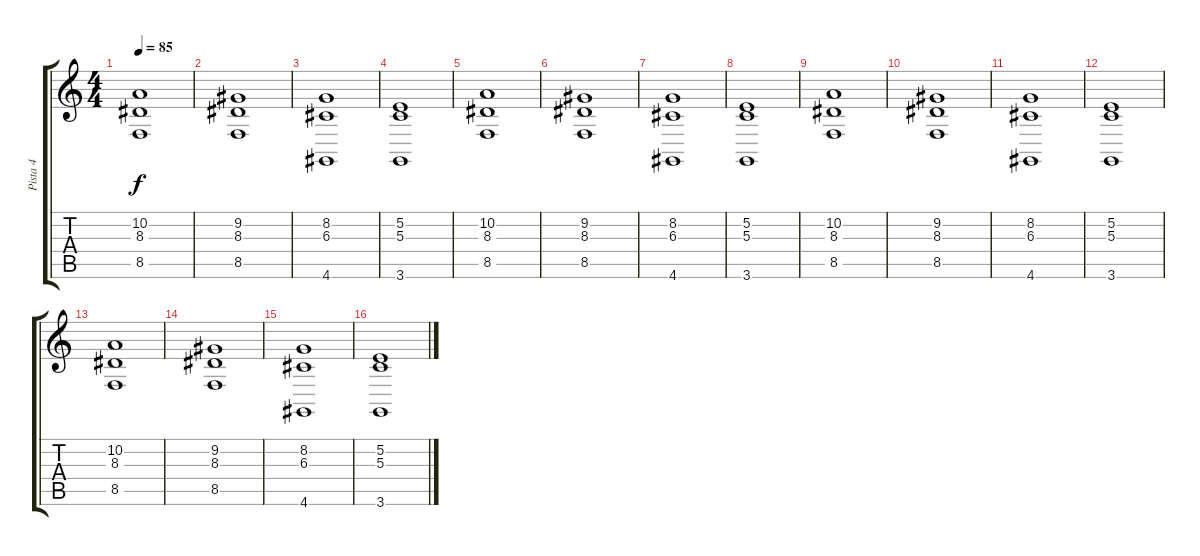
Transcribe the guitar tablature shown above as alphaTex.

\track ("Pista 4" "Pista 4") {instrument acousticgrandpiano}
\staff {score tabs}
\tuning (E4 B3 G3 D3 A2 E2) {hide}
\ts (4 4)
\tempo 85
\clef g2
\ks c
(10.2 8.3 8.5).1{dy f} |
(9.2 8.3 8.5).1 |
(8.2 6.3 4.6).1 |
(5.2 5.3 3.6).1 |
(10.2 8.3 8.5).1 |
(9.2 8.3 8.5).1 |
(8.2 6.3 4.6).1 |
(5.2 5.3 3.6).1 |
(10.2 8.3 8.5).1 |
(9.2 8.3 8.5).1 |
(8.2 6.3 4.6).1 |
(5.2 5.3 3.6).1 |
(10.2 8.3 8.5).1 |
(9.2 8.3 8.5).1 |
(8.2 6.3 4.6).1 |
(5.2 5.3 3.6).1
